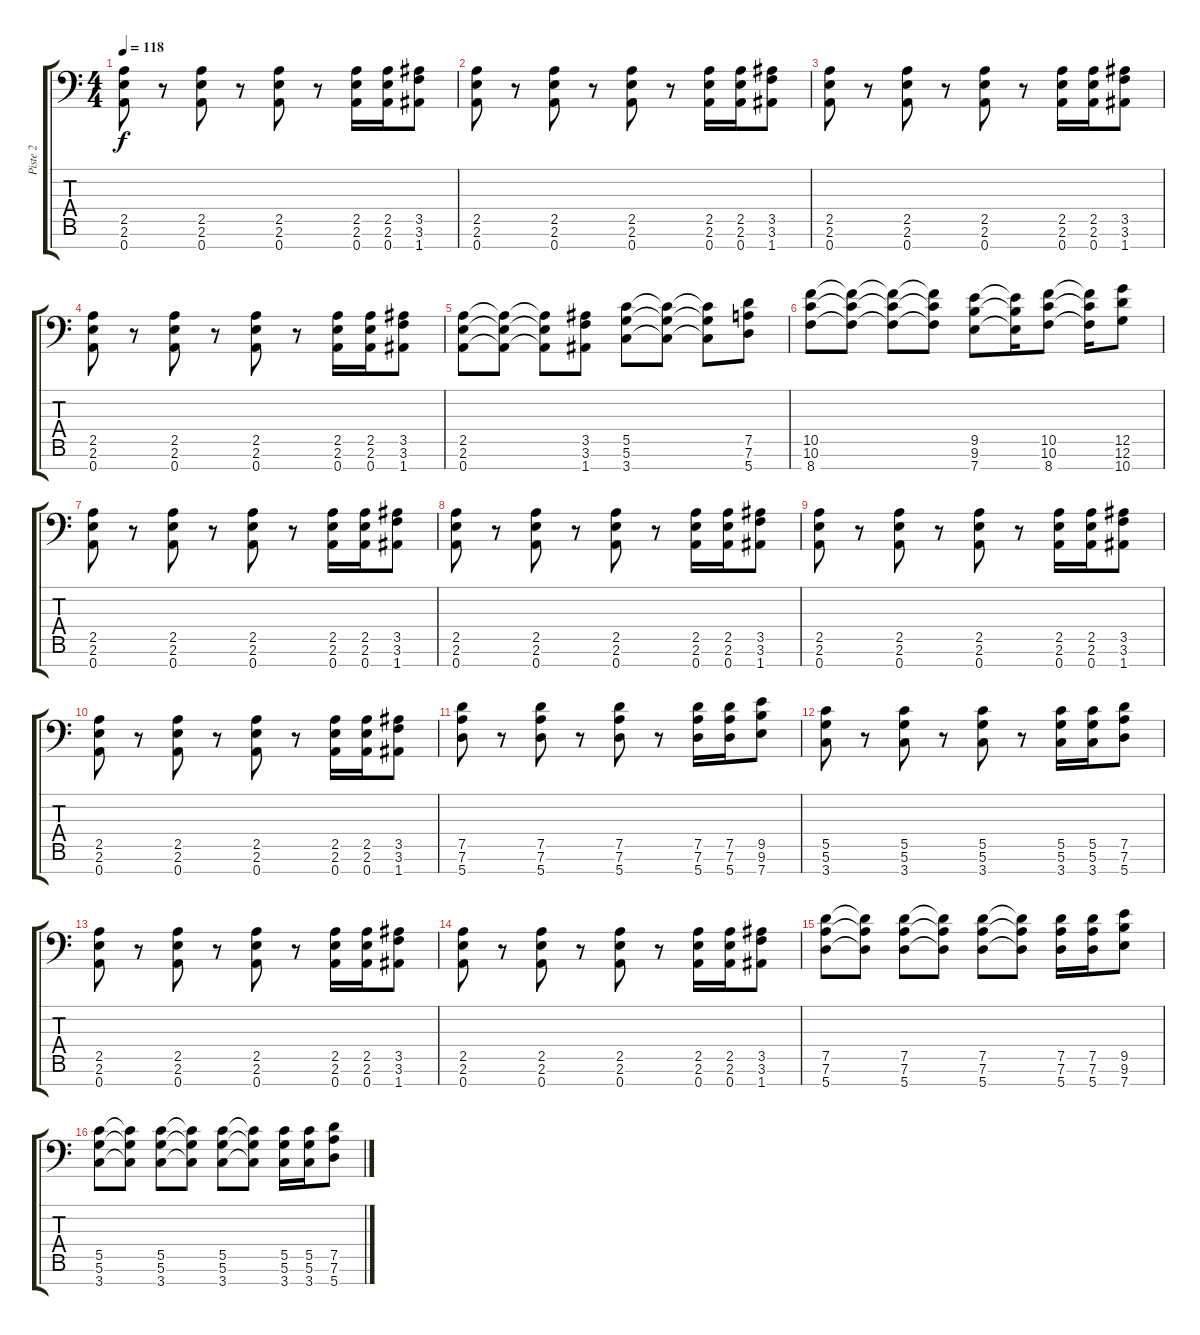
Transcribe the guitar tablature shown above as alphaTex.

\track ("Piste 2" "Piste 2") {instrument overdrivenguitar}
\staff {score tabs}
\tuning (D4 A3 F3 C3 G2 D2 A1) {hide}
\ts (4 4)
\tempo 118
\clef f4
\ks c
(2.5 2.6 0.7).8{dy f} r.8 (2.5 2.6 0.7).8 r.8 (2.5 2.6 0.7).8 r.8 (2.5 2.6 0.7).16 (2.5 2.6 0.7).16 (3.5 3.6 1.7).8 |
(2.5 2.6 0.7).8 r.8 (2.5 2.6 0.7).8 r.8 (2.5 2.6 0.7).8 r.8 (2.5 2.6 0.7).16 (2.5 2.6 0.7).16 (3.5 3.6 1.7).8 |
(2.5 2.6 0.7).8 r.8 (2.5 2.6 0.7).8 r.8 (2.5 2.6 0.7).8 r.8 (2.5 2.6 0.7).16 (2.5 2.6 0.7).16 (3.5 3.6 1.7).8 |
(2.5 2.6 0.7).8 r.8 (2.5 2.6 0.7).8 r.8 (2.5 2.6 0.7).8 r.8 (2.5 2.6 0.7).16 (2.5 2.6 0.7).16 (3.5 3.6 1.7).8 |
(2.5 2.6 0.7).8 (2.5{t} 2.6{t} 0.7{t}).8 (2.5{t} 2.6{t} 0.7{t}).8 (3.5 3.6 1.7).8 (5.5 5.6 3.7).8 (5.5{t} 5.6{t} 3.7{t}).8 (5.5{t} 5.6{t} 3.7{t}).8 (7.5 7.6 5.7).8 |
(10.5 10.6 8.7).8 (10.5{t} 10.6{t} 8.7{t}).8 (10.5{t} 10.6{t} 8.7{t}).8 (10.5{t} 10.6{t} 8.7{t}).8 (9.5 9.6 7.7).8 (9.5{t} 9.6{t} 7.7{t}).16 (10.5 10.6 8.7).8 (10.5{t} 10.6{t} 8.7{t}).16 (12.5 12.6 10.7).8 |
(2.5 2.6 0.7).8 r.8 (2.5 2.6 0.7).8 r.8 (2.5 2.6 0.7).8 r.8 (2.5 2.6 0.7).16 (2.5 2.6 0.7).16 (3.5 3.6 1.7).8 |
(2.5 2.6 0.7).8 r.8 (2.5 2.6 0.7).8 r.8 (2.5 2.6 0.7).8 r.8 (2.5 2.6 0.7).16 (2.5 2.6 0.7).16 (3.5 3.6 1.7).8 |
(2.5 2.6 0.7).8 r.8 (2.5 2.6 0.7).8 r.8 (2.5 2.6 0.7).8 r.8 (2.5 2.6 0.7).16 (2.5 2.6 0.7).16 (3.5 3.6 1.7).8 |
(2.5 2.6 0.7).8 r.8 (2.5 2.6 0.7).8 r.8 (2.5 2.6 0.7).8 r.8 (2.5 2.6 0.7).16 (2.5 2.6 0.7).16 (3.5 3.6 1.7).8 |
(7.5 7.6 5.7).8 r.8 (7.5 7.6 5.7).8 r.8 (7.5 7.6 5.7).8 r.8 (7.5 7.6 5.7).16 (7.5 7.6 5.7).16 (9.5 9.6 7.7).8 |
(5.5 5.6 3.7).8 r.8 (5.5 5.6 3.7).8 r.8 (5.5 5.6 3.7).8 r.8 (5.5 5.6 3.7).16 (5.5 5.6 3.7).16 (7.5 7.6 5.7).8 |
(2.5 2.6 0.7).8 r.8 (2.5 2.6 0.7).8 r.8 (2.5 2.6 0.7).8 r.8 (2.5 2.6 0.7).16 (2.5 2.6 0.7).16 (3.5 3.6 1.7).8 |
(2.5 2.6 0.7).8 r.8 (2.5 2.6 0.7).8 r.8 (2.5 2.6 0.7).8 r.8 (2.5 2.6 0.7).16 (2.5 2.6 0.7).16 (3.5 3.6 1.7).8 |
(7.5 7.6 5.7).8 (7.5{t} 7.6{t} 5.7{t}).8 (7.5 7.6 5.7).8 (7.5{t} 7.6{t} 5.7{t}).8 (7.5 7.6 5.7).8 (7.5{t} 7.6{t} 5.7{t}).8 (7.5 7.6 5.7).16 (7.5 7.6 5.7).16 (9.5 9.6 7.7).8 |
(5.5 5.6 3.7).8 (5.5{t} 5.6{t} 3.7{t}).8 (5.5 5.6 3.7).8 (5.5{t} 5.6{t} 3.7{t}).8 (5.5 5.6 3.7).8 (5.5{t} 5.6{t} 3.7{t}).8 (5.5 5.6 3.7).16 (5.5 5.6 3.7).16 (7.5 7.6 5.7).8
